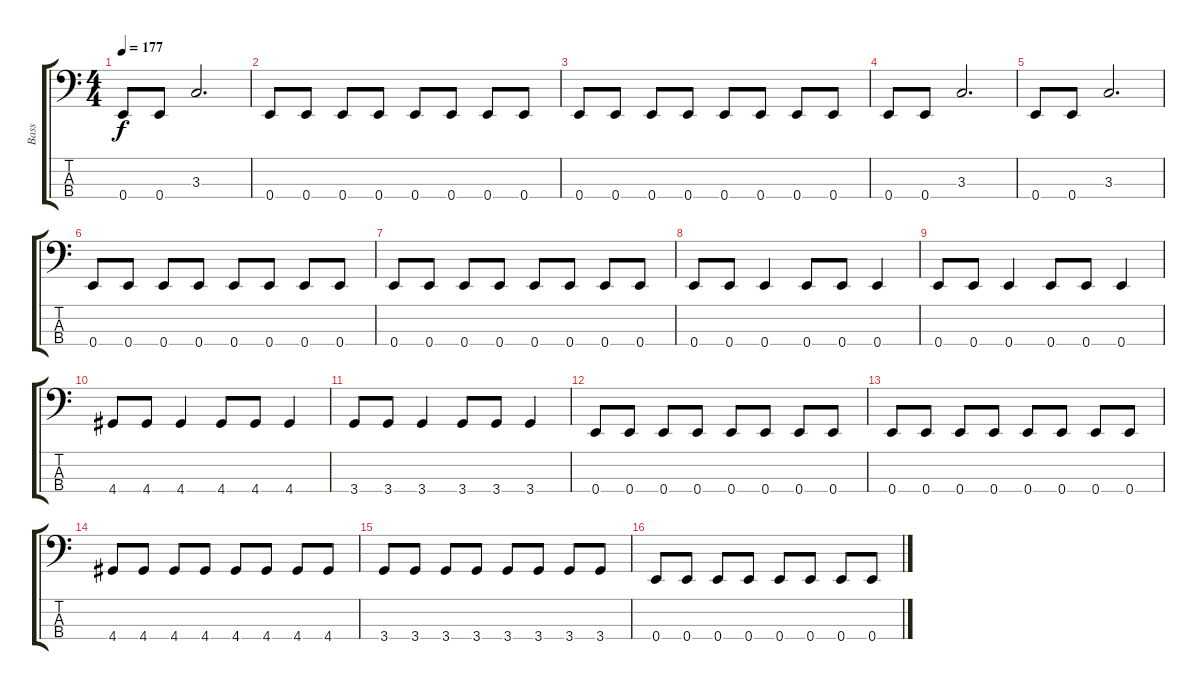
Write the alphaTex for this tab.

\track ("Bass" "Bass") {solo instrument electricbassfinger}
\staff {score tabs}
\tuning (G2 D2 A1 E1) {hide}
\ts (4 4)
\tempo 177
\clef f4
\ks c
0.4.8{dy f} 0.4.8 3.3.2{d} |
0.4.8 0.4.8 0.4.8 0.4.8 0.4.8 0.4.8 0.4.8 0.4.8 |
0.4.8 0.4.8 0.4.8 0.4.8 0.4.8 0.4.8 0.4.8 0.4.8 |
0.4.8 0.4.8 3.3.2{d} |
0.4.8 0.4.8 3.3.2{d} |
0.4.8 0.4.8 0.4.8 0.4.8 0.4.8 0.4.8 0.4.8 0.4.8 |
0.4.8 0.4.8 0.4.8 0.4.8 0.4.8 0.4.8 0.4.8 0.4.8 |
0.4.8 0.4.8 0.4.4 0.4.8 0.4.8 0.4.4 |
0.4.8 0.4.8 0.4.4 0.4.8 0.4.8 0.4.4 |
4.4.8 4.4.8 4.4.4 4.4.8 4.4.8 4.4.4 |
3.4.8 3.4.8 3.4.4 3.4.8 3.4.8 3.4.4 |
0.4.8 0.4.8 0.4.8 0.4.8 0.4.8 0.4.8 0.4.8 0.4.8 |
0.4.8 0.4.8 0.4.8 0.4.8 0.4.8 0.4.8 0.4.8 0.4.8 |
4.4.8 4.4.8 4.4.8 4.4.8 4.4.8 4.4.8 4.4.8 4.4.8 |
3.4.8 3.4.8 3.4.8 3.4.8 3.4.8 3.4.8 3.4.8 3.4.8 |
0.4.8 0.4.8 0.4.8 0.4.8 0.4.8 0.4.8 0.4.8 0.4.8
